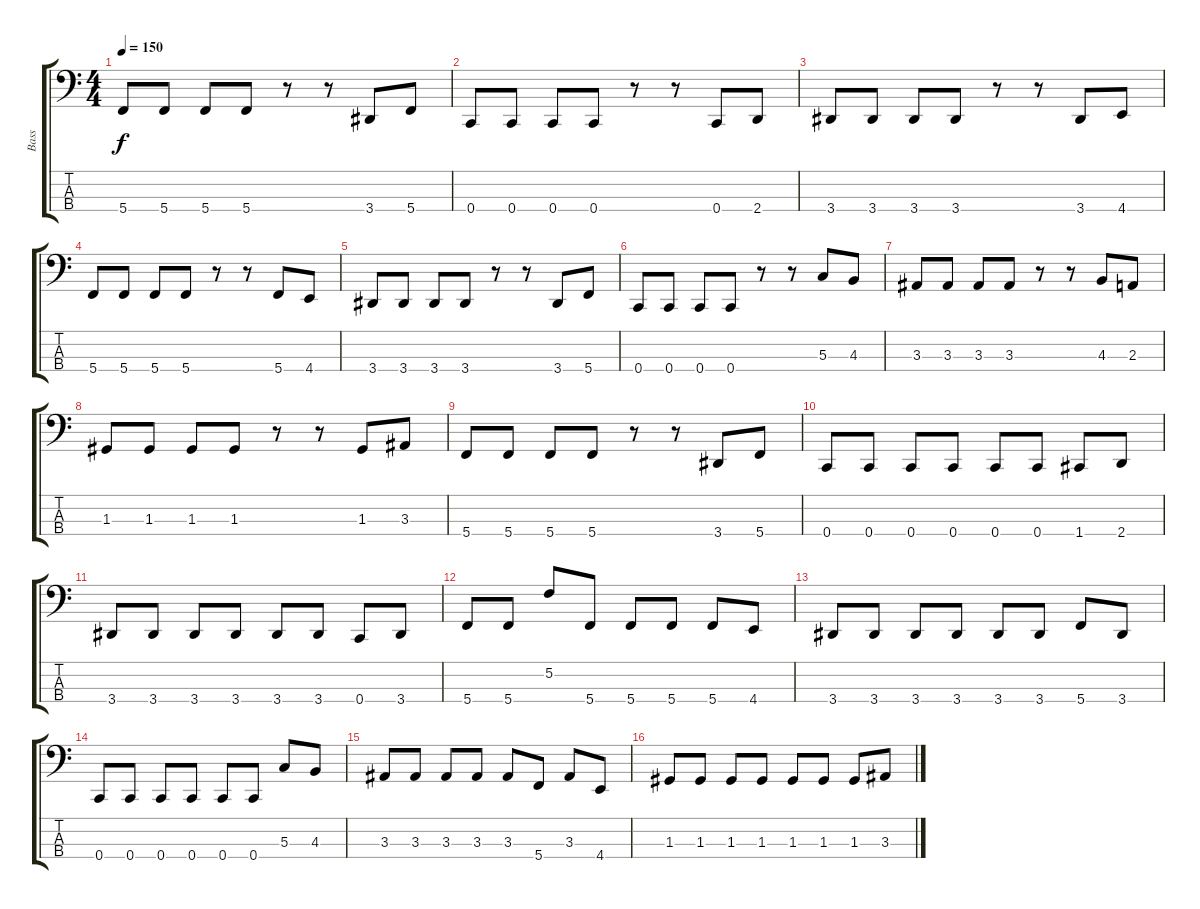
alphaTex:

\track ("Bass" "Bass") {instrument electricbasspick}
\staff {score tabs}
\tuning (F2 C2 G1 C1) {hide}
\ts (4 4)
\tempo 150
\clef f4
\ks c
5.4.8{dy f} 5.4.8 5.4.8 5.4.8 r.8 r.8 3.4.8 5.4.8 |
0.4.8 0.4.8 0.4.8 0.4.8 r.8 r.8 0.4.8 2.4.8 |
3.4.8 3.4.8 3.4.8 3.4.8 r.8 r.8 3.4.8 4.4.8 |
5.4.8 5.4.8 5.4.8 5.4.8 r.8 r.8 5.4.8 4.4.8 |
3.4.8 3.4.8 3.4.8 3.4.8 r.8 r.8 3.4.8 5.4.8 |
0.4.8 0.4.8 0.4.8 0.4.8 r.8 r.8 5.3.8 4.3.8 |
3.3.8 3.3.8 3.3.8 3.3.8 r.8 r.8 4.3.8 2.3.8 |
1.3.8 1.3.8 1.3.8 1.3.8 r.8 r.8 1.3.8 3.3.8 |
5.4.8 5.4.8 5.4.8 5.4.8 r.8 r.8 3.4.8 5.4.8 |
0.4.8 0.4.8 0.4.8 0.4.8 0.4.8 0.4.8 1.4.8 2.4.8 |
3.4.8 3.4.8 3.4.8 3.4.8 3.4.8 3.4.8 0.4.8 3.4.8 |
5.4.8 5.4.8 5.2.8 5.4.8 5.4.8 5.4.8 5.4.8 4.4.8 |
3.4.8 3.4.8 3.4.8 3.4.8 3.4.8 3.4.8 5.4.8 3.4.8 |
0.4.8 0.4.8 0.4.8 0.4.8 0.4.8 0.4.8 5.3.8 4.3.8 |
3.3.8 3.3.8 3.3.8 3.3.8 3.3.8 5.4.8 3.3.8 4.4.8 |
1.3.8 1.3.8 1.3.8 1.3.8 1.3.8 1.3.8 1.3.8 3.3.8
